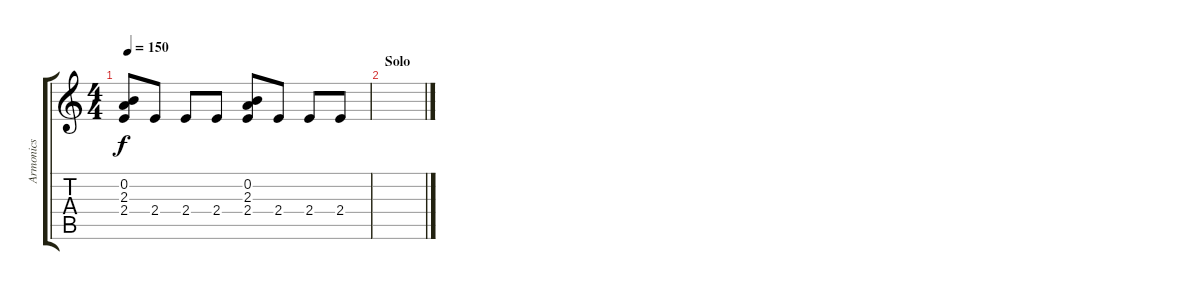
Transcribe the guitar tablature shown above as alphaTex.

\track ("Armonics" "Armonics") {instrument distortionguitar}
\staff {score tabs}
\tuning (E4 B3 G3 D3 A2 E2) {hide}
\ts (4 4)
\tempo 150
\clef g2
\ks c
(0.2 2.3 2.4).8{dy f} 2.4.8 2.4.8 2.4.8 (0.2 2.3 2.4).8 2.4.8 2.4.8 2.4.8 |
\section ("" "Solo")
